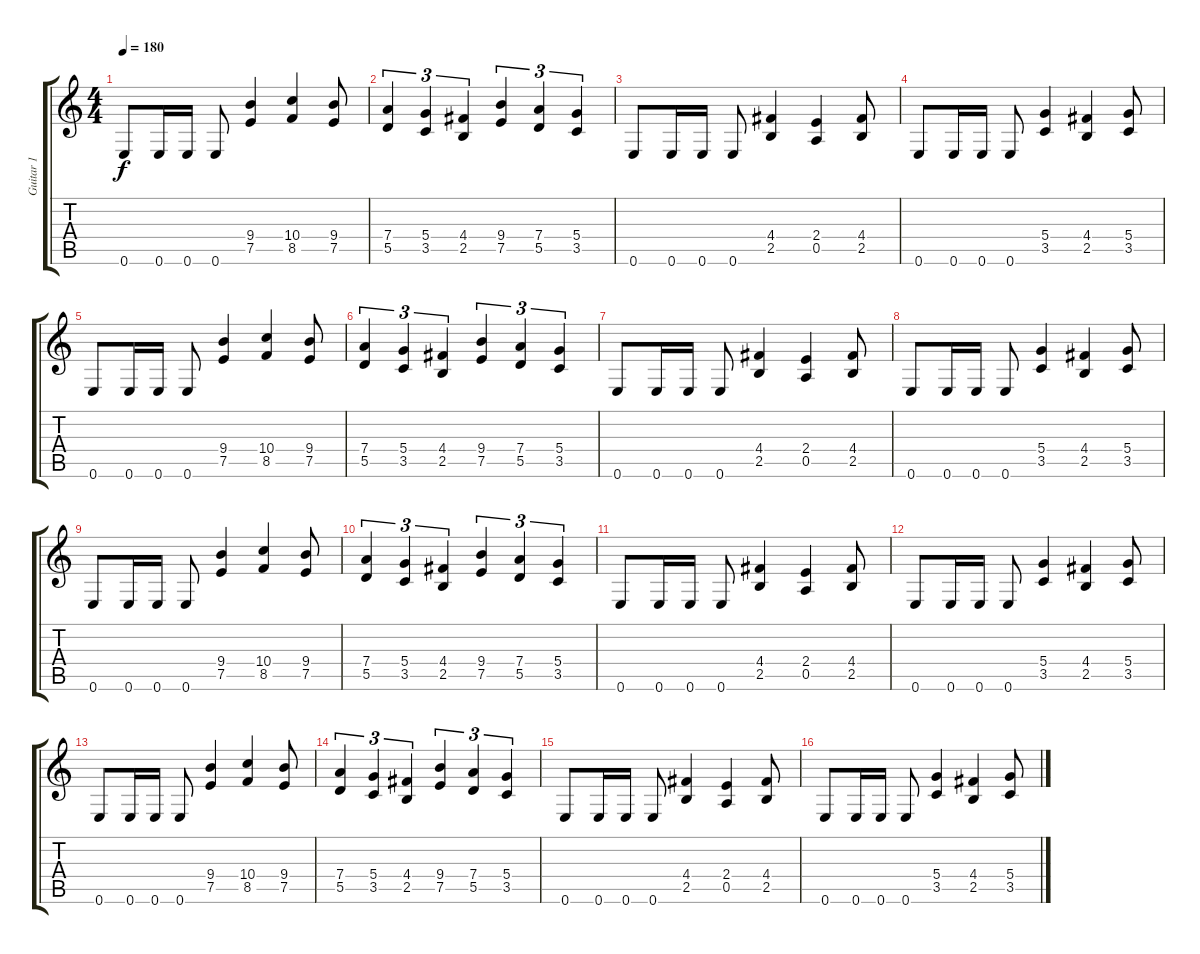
\track ("Guitar 1" "Guitar 1") {instrument distortionguitar}
\staff {score tabs}
\tuning (E4 B3 G3 D3 A2 E2) {hide}
\ts (4 4)
\tempo 180
\clef g2
\ks c
0.6.8{dy f} 0.6.16 0.6.16 0.6.8 (9.4 7.5).4 (10.4 8.5).4 (9.4 7.5).8 |
(7.4 5.5).4{tu (3 2)} (5.4 3.5).4{tu (3 2)} (4.4 2.5).4{tu (3 2)} (9.4 7.5).4{tu (3 2)} (7.4 5.5).4{tu (3 2)} (5.4 3.5).4{tu (3 2)} |
0.6.8 0.6.16 0.6.16 0.6.8 (4.4 2.5).4 (2.4 0.5).4 (4.4 2.5).8 |
0.6.8 0.6.16 0.6.16 0.6.8 (5.4 3.5).4 (4.4 2.5).4 (5.4 3.5).8 |
0.6.8 0.6.16 0.6.16 0.6.8 (9.4 7.5).4 (10.4 8.5).4 (9.4 7.5).8 |
(7.4 5.5).4{tu (3 2)} (5.4 3.5).4{tu (3 2)} (4.4 2.5).4{tu (3 2)} (9.4 7.5).4{tu (3 2)} (7.4 5.5).4{tu (3 2)} (5.4 3.5).4{tu (3 2)} |
0.6.8 0.6.16 0.6.16 0.6.8 (4.4 2.5).4 (2.4 0.5).4 (4.4 2.5).8 |
0.6.8 0.6.16 0.6.16 0.6.8 (5.4 3.5).4 (4.4 2.5).4 (5.4 3.5).8 |
0.6.8 0.6.16 0.6.16 0.6.8 (9.4 7.5).4 (10.4 8.5).4 (9.4 7.5).8 |
(7.4 5.5).4{tu (3 2)} (5.4 3.5).4{tu (3 2)} (4.4 2.5).4{tu (3 2)} (9.4 7.5).4{tu (3 2)} (7.4 5.5).4{tu (3 2)} (5.4 3.5).4{tu (3 2)} |
0.6.8 0.6.16 0.6.16 0.6.8 (4.4 2.5).4 (2.4 0.5).4 (4.4 2.5).8 |
0.6.8 0.6.16 0.6.16 0.6.8 (5.4 3.5).4 (4.4 2.5).4 (5.4 3.5).8 |
0.6.8 0.6.16 0.6.16 0.6.8 (9.4 7.5).4 (10.4 8.5).4 (9.4 7.5).8 |
(7.4 5.5).4{tu (3 2)} (5.4 3.5).4{tu (3 2)} (4.4 2.5).4{tu (3 2)} (9.4 7.5).4{tu (3 2)} (7.4 5.5).4{tu (3 2)} (5.4 3.5).4{tu (3 2)} |
0.6.8 0.6.16 0.6.16 0.6.8 (4.4 2.5).4 (2.4 0.5).4 (4.4 2.5).8 |
0.6.8 0.6.16 0.6.16 0.6.8 (5.4 3.5).4 (4.4 2.5).4 (5.4 3.5).8
